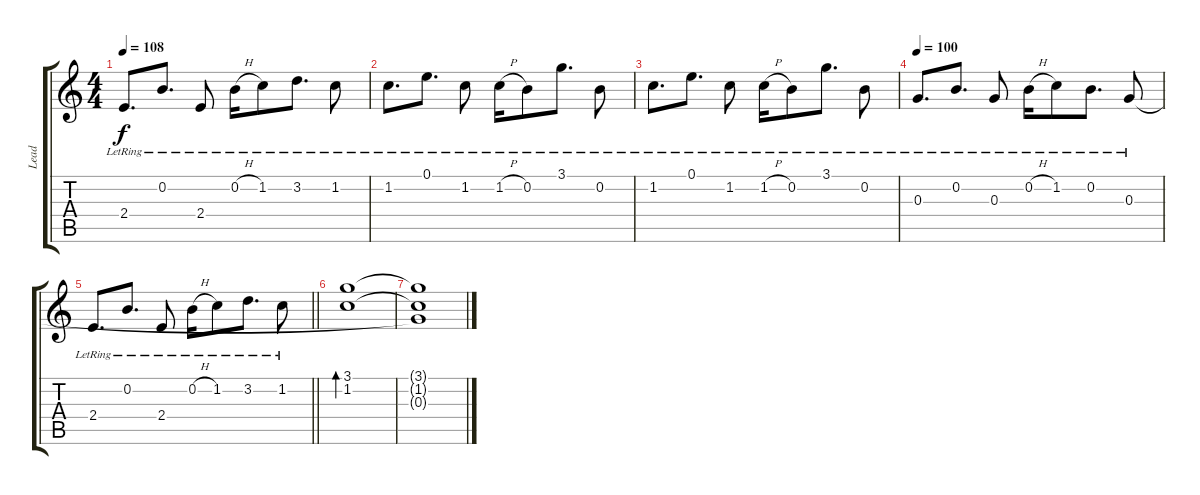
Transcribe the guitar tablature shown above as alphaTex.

\track ("Lead" "Lead") {instrument acousticguitarsteel}
\staff {score tabs}
\tuning (E4 B3 G3 D3 A2 E2) {hide}
\ts (4 4)
\tempo 108
\clef g2
\ks c
2.4{lr}.8{d dy f} 0.2{lr}.8{d} 2.4{lr}.8 0.2{h lr}.16 1.2{lr}.8 3.2{lr}.8{d} 1.2{lr}.8 |
1.2{lr}.8{d} 0.1{lr}.8{d} 1.2{lr}.8 1.2{h lr}.16 0.2{lr}.8 3.1{lr}.8{d} 0.2{lr}.8 |
1.2{lr}.8{d} 0.1{lr}.8{d} 1.2{lr}.8 1.2{h lr}.16 0.2{lr}.8 3.1{lr}.8{d} 0.2{lr}.8 |
\tempo 100
0.3{lr}.8{d} 0.2{lr}.8{d} 0.3{lr}.8 0.2{h lr}.16 1.2{lr}.8 0.2{lr}.8{d} 0.3{lr}.8 |
\barLineRight lightlight
2.4{lr}.8{d} 0.2{lr}.8{d} 2.4{lr}.8 0.2{h lr}.16 1.2{lr}.8 3.2{lr}.8{d} 1.2{lr}.8 |
(3.1 1.2).1{bd 240} |
(3.1{t} 1.2{t} 0.3{t}).1
